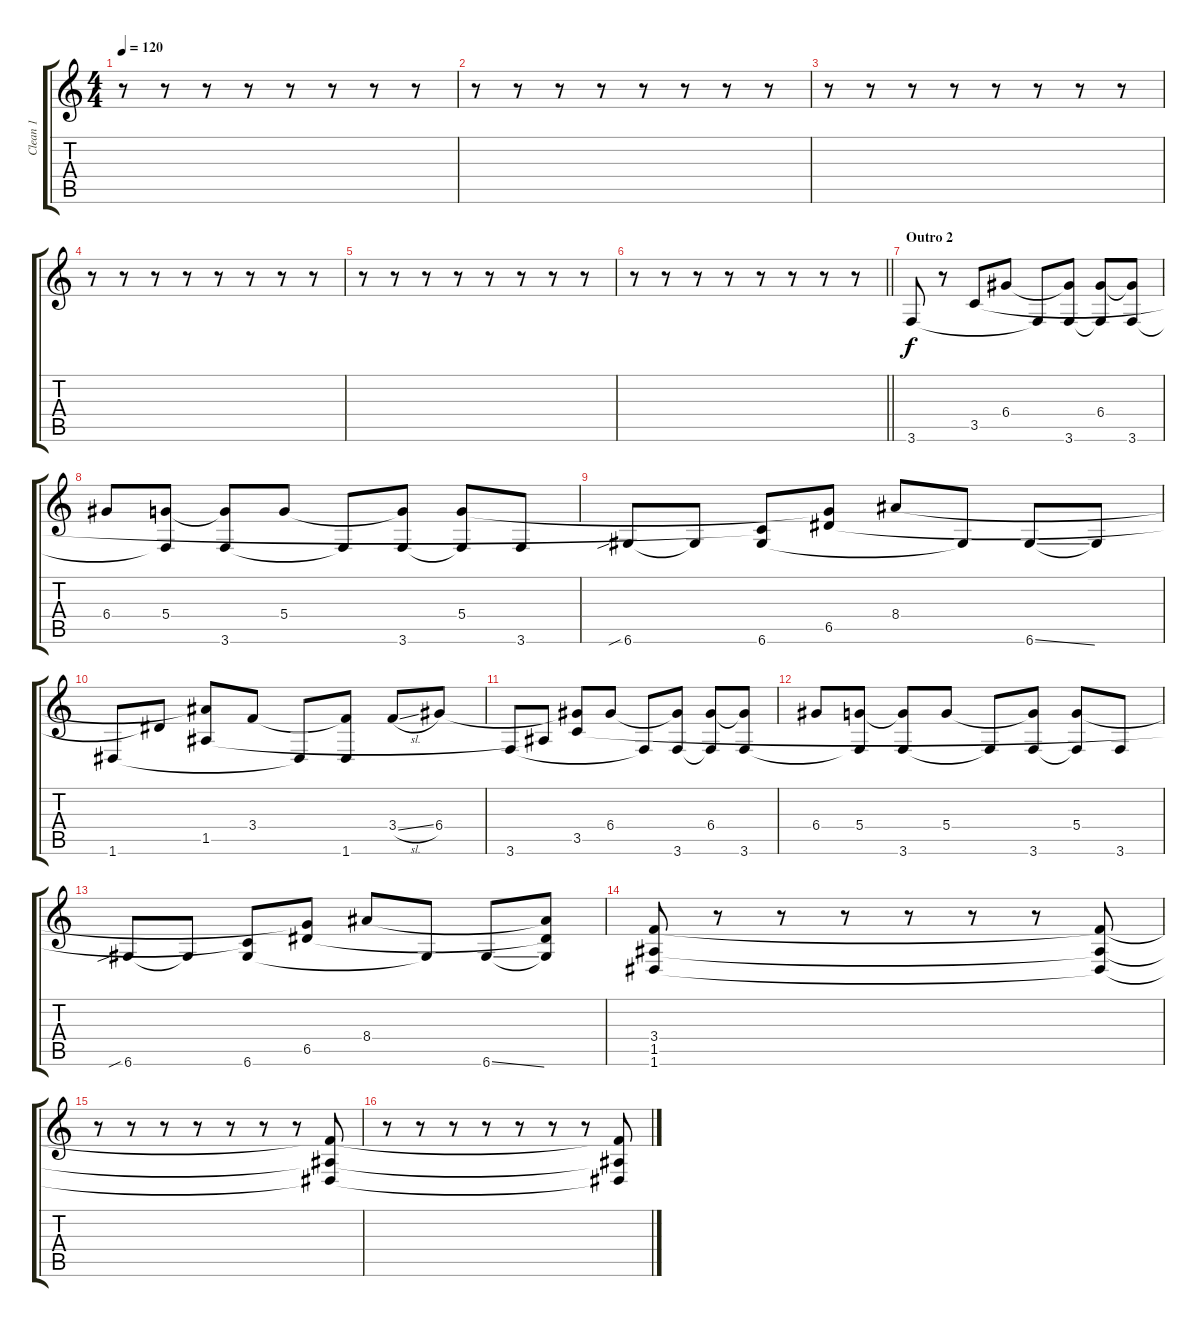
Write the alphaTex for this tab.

\track ("Clean 1" "Clean 1") {instrument electricguitarclean}
\staff {score tabs}
\tuning (E4 B3 G3 D3 A2 D2) {hide}
\ts (4 4)
\tempo 120
\clef g2
\ks c
r.8{dy f} r.8 r.8 r.8 r.8 r.8 r.8 r.8 |
r.8 r.8 r.8 r.8 r.8 r.8 r.8 r.8 |
r.8 r.8 r.8 r.8 r.8 r.8 r.8 r.8 |
r.8 r.8 r.8 r.8 r.8 r.8 r.8 r.8 |
r.8 r.8 r.8 r.8 r.8 r.8 r.8 r.8 |
\barLineRight lightlight
r.8 r.8 r.8 r.8 r.8 r.8 r.8 r.8 |
\section ("" "Outro 2")
3.6.8 r.8 3.5.8 6.4.8 3.6{t}.8 (6.4{t} 3.6).8 (6.4 3.6{t}).8 (6.4{t} 3.6).8 |
6.4.8 (5.4 3.6{t}).8 (5.4{t} 3.6).8 5.4.8 3.6{t}.8 (5.4{t} 3.6).8 (5.4 3.6{t}).8 3.6.8 |
6.6{sib}.8 6.6{t}.8 (3.5{t} 6.6).8 (5.4{t} 6.5).8 8.4.8 6.6{t}.8 6.6{ss}.8 6.6{t}.8 |
1.6.8 6.5{t}.8 (8.4{t} 1.5).8 3.4.8 1.6{t}.8 (3.4{t} 1.6).8 3.4{sl}.8 6.4.8 |
3.6.8 1.5{t}.8 (6.4{t} 3.5).8 6.4.8 3.6{t}.8 (6.4{t} 3.6).8 (6.4 3.6{t}).8 (6.4{t} 3.6).8 |
6.4.8 (5.4 3.6{t}).8 (5.4{t} 3.6).8 5.4.8 3.6{t}.8 (5.4{t} 3.6).8 (5.4 3.6{t}).8 3.6.8 |
6.6{sib}.8 6.6{t}.8 (3.5{t} 6.6).8 (5.4{t} 6.5).8 8.4.8 6.6{t}.8 6.6{ss}.8 (8.4{t} 6.5{t} 6.6{t}).8 |
(3.4 1.5 1.6).8 r.8 r.8 r.8 r.8 r.8 r.8 (3.4{t} 1.5{t} 1.6{t}).8 |
r.8 r.8 r.8 r.8 r.8 r.8 r.8 (3.4{t} 1.5{t} 1.6{t}).8 |
r.8 r.8 r.8 r.8 r.8 r.8 r.8 (3.4{t} 1.5{t} 1.6{t}).8
